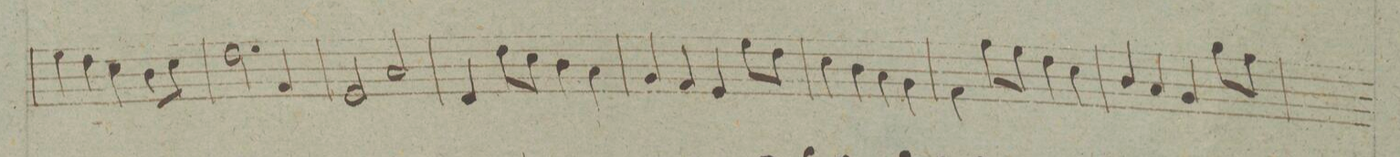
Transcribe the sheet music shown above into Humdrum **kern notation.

**kern	**dynam
*I"Fagotto	*
*clefF4	*
*k[b-]	*
*met(c|)	*
*M2/2	*
4G\	.
4F\	.
4E\	.
8D\L	.
8E\J	.
=61	=61
2.F\	.
4AA/	.
=62	=62
2GG/	.
2C/	.
=63	=63
4FF/	.
8F\L	.
8E\J	.
4D\	.
4C\	.
=64	=64
4BB-/	.
4AA/	.
4GG/	.
8G\L	.
8F\J	.
=65	=65
4E\	.
4D\	.
4C\	.
4BB-\	.
=66	=66
4AA\	.
8A\L	.
8G\J	.
4F\	.
4E\	.
=67	=67
4D/	.
4C/	.
4BB-/	.
8B-\L	.
8A\J	.
=68	=68
*-	*-
